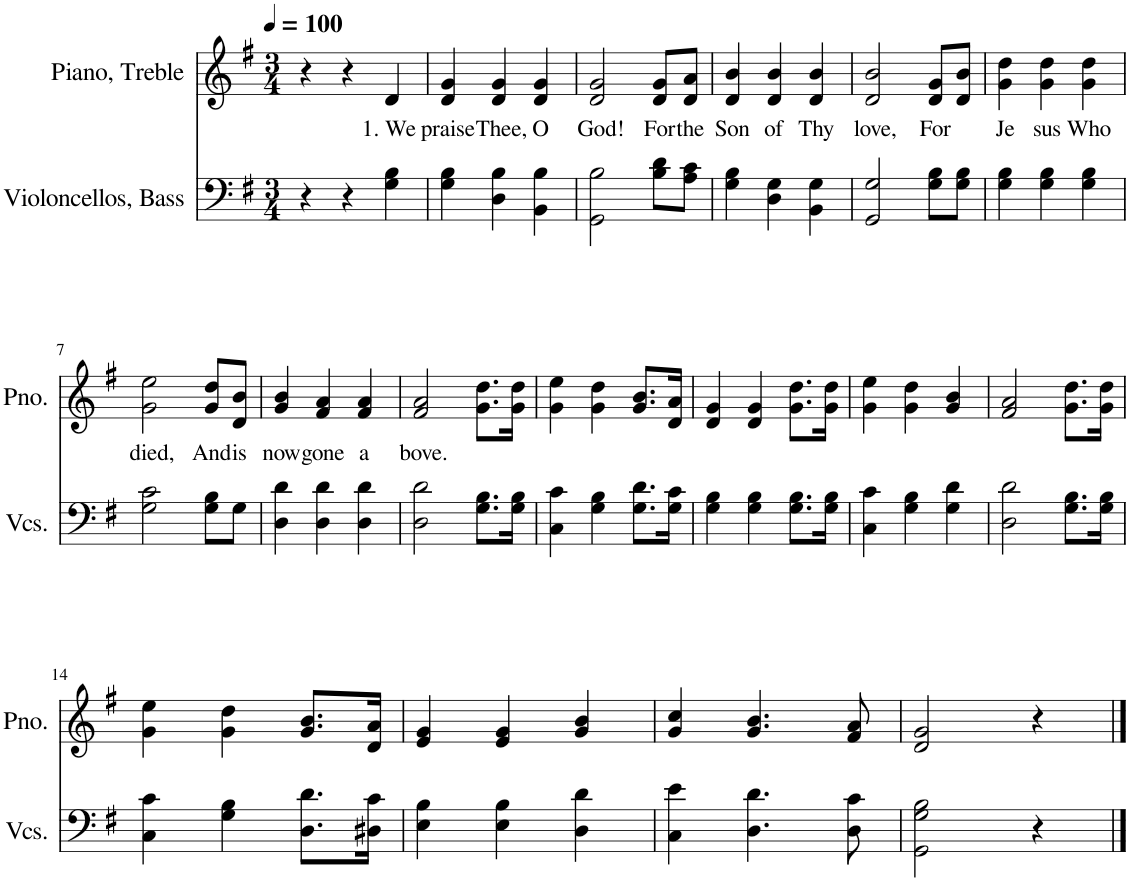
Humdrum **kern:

**kern	**kern	**text
*part2	*part1	*part1
*staff2	*staff1	*staff1
*I"Violoncellos, Bass	*I"Piano, Treble	*
*I'Vcs.	*I'Pno.	*
*clefF4	*clefG2	*
*k[f#]	*k[f#]	*
*M3/4	*M3/4	*
*MM100	*MM100	*
=1	=1	=1
4r	4r	.
4r	4r	.
!	!	!LO:LY:b
4G\ 4B\	4d/	1. We
=2	=2	=2
!	!	!LO:LY:b
4G\ 4B\	4d/ 4g/	praise
!	!	!LO:LY:b
4D\ 4B\	4d/ 4g/	Thee,
!	!	!LO:LY:b
4BB\ 4B\	4d/ 4g/	O
=3	=3	=3
!	!	!LO:LY:b
2GG\ 2B\	2d/ 2g/	God!
!	!	!LO:LY:b
8B\ 8d\L	8d/ 8g/L	For
!	!	!LO:LY:b
8A\ 8c\J	8d/ 8a/J	the
=4	=4	=4
!	!	!LO:LY:b
4G\ 4B\	4d/ 4b/	Son
!	!	!LO:LY:b
4D\ 4G\	4d/ 4b/	of
!	!	!LO:LY:b
4BB\ 4G\	4d/ 4b/	Thy
=5	=5	=5
!	!	!LO:LY:b
2GG/ 2G/	2d/ 2b/	love,
!	!	!LO:LY:b
8G\ 8B\L	8d/ 8g/L	For
8G\ 8B\J	8d/ 8b/J	.
=6	=6	=6
!	!	!LO:LY:b
4G\ 4B\	4g\ 4dd\	Je
!	!	!LO:LY:b
4G\ 4B\	4g\ 4dd\	sus
!	!	!LO:LY:b
4G\ 4B\	4g\ 4dd\	Who
!!LO:LB:g=z
=7	=7	=7
!	!	!LO:LY:b
2G\ 2c\	2g\ 2ee\	died,
!	!	!LO:LY:b
8G\ 8B\L	8g/ 8dd/L	And
!	!	!LO:LY:b
8G\J	8d/ 8b/J	is
=8	=8	=8
!	!	!LO:LY:b
4D\ 4d\	4g/ 4b/	now
!	!	!LO:LY:b
4D\ 4d\	4f#/ 4a/	gone
!	!	!LO:LY:b
4D\ 4d\	4f#/ 4a/	a
=9	=9	=9
!	!	!LO:LY:b
2D\ 2d\	2f#/ 2a/	bove.
8.G\ 8.B\L	8.g\ 8.dd\L	.
16G\ 16B\Jk	16g\ 16dd\Jk	.
=10	=10	=10
4C\ 4c\	4g\ 4ee\	.
4G\ 4B\	4g\ 4dd\	.
8.G\ 8.d\L	8.g/ 8.b/L	.
16G\ 16c\Jk	16d/ 16a/Jk	.
=11	=11	=11
4G\ 4B\	4d/ 4g/	.
4G\ 4B\	4d/ 4g/	.
8.G\ 8.B\L	8.g\ 8.dd\L	.
16G\ 16B\Jk	16g\ 16dd\Jk	.
=12	=12	=12
4C\ 4c\	4g\ 4ee\	.
4G\ 4B\	4g\ 4dd\	.
4G\ 4d\	4g/ 4b/	.
=13	=13	=13
2D\ 2d\	2f#/ 2a/	.
8.G\ 8.B\L	8.g\ 8.dd\L	.
16G\ 16B\Jk	16g\ 16dd\Jk	.
!!LO:LB:g=z
=14	=14	=14
4C\ 4c\	4g\ 4ee\	.
4G\ 4B\	4g\ 4dd\	.
8.D\ 8.d\L	8.g/ 8.b/L	.
16D#X\ 16c\Jk	16d/ 16a/Jk	.
=15	=15	=15
4E\ 4B\	4e/ 4g/	.
4E\ 4B\	4e/ 4g/	.
4D\ 4d\	4g/ 4b/	.
=16	=16	=16
4C\ 4e\	4g/ 4cc/	.
4.D\ 4.d\	4.g/ 4.b/	.
8D\ 8c\	8f#/ 8a/	.
=17	=17	=17
2GG\ 2G\ 2B\	2d/ 2g/	.
4r	4r	.
==	==	==
*-	*-	*-
